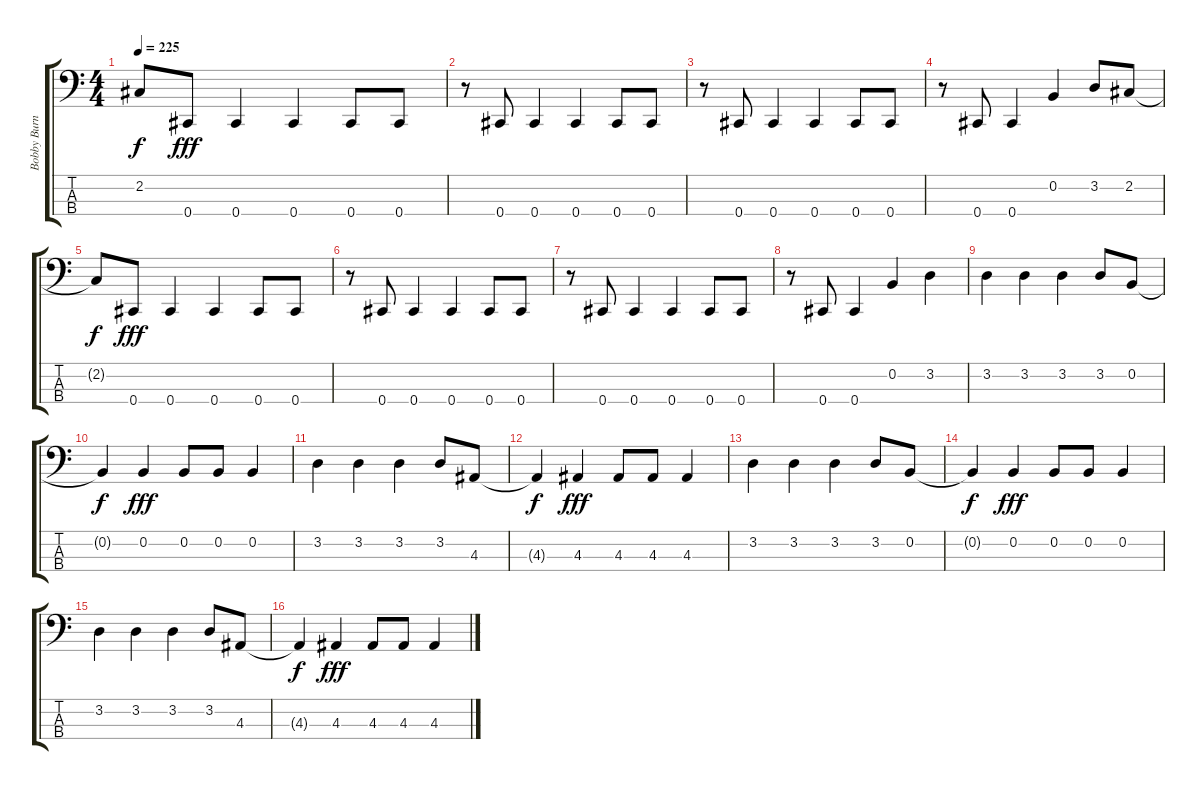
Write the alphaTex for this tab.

\track ("Bobby Burns" "Bobby Burn") {instrument electricbasspick}
\staff {score tabs}
\tuning (E2 B1 Gb1 Db1) {hide}
\ts (4 4)
\tempo 225
\clef f4
\ks c
2.2{t}.8{dy f} 0.4.8{dy fff} 0.4.4 0.4.4 0.4.8 0.4.8 |
r.8 0.4.8 0.4.4 0.4.4 0.4.8 0.4.8 |
r.8 0.4.8 0.4.4 0.4.4 0.4.8 0.4.8 |
r.8 0.4.8 0.4.4 0.2.4 3.2.8 2.2.8 |
2.2{t}.8{dy f} 0.4.8{dy fff} 0.4.4 0.4.4 0.4.8 0.4.8 |
r.8 0.4.8 0.4.4 0.4.4 0.4.8 0.4.8 |
r.8 0.4.8 0.4.4 0.4.4 0.4.8 0.4.8 |
r.8 0.4.8 0.4.4 0.2.4 3.2.4 |
3.2.4 3.2.4 3.2.4 3.2.8 0.2.8 |
0.2{t}.4{dy f} 0.2.4{dy fff} 0.2.8 0.2.8 0.2.4 |
3.2.4 3.2.4 3.2.4 3.2.8 4.3.8 |
4.3{t}.4{dy f} 4.3.4{dy fff} 4.3.8 4.3.8 4.3.4 |
3.2.4 3.2.4 3.2.4 3.2.8 0.2.8 |
0.2{t}.4{dy f} 0.2.4{dy fff} 0.2.8 0.2.8 0.2.4 |
3.2.4 3.2.4 3.2.4 3.2.8 4.3.8 |
4.3{t}.4{dy f} 4.3.4{dy fff} 4.3.8 4.3.8 4.3.4
